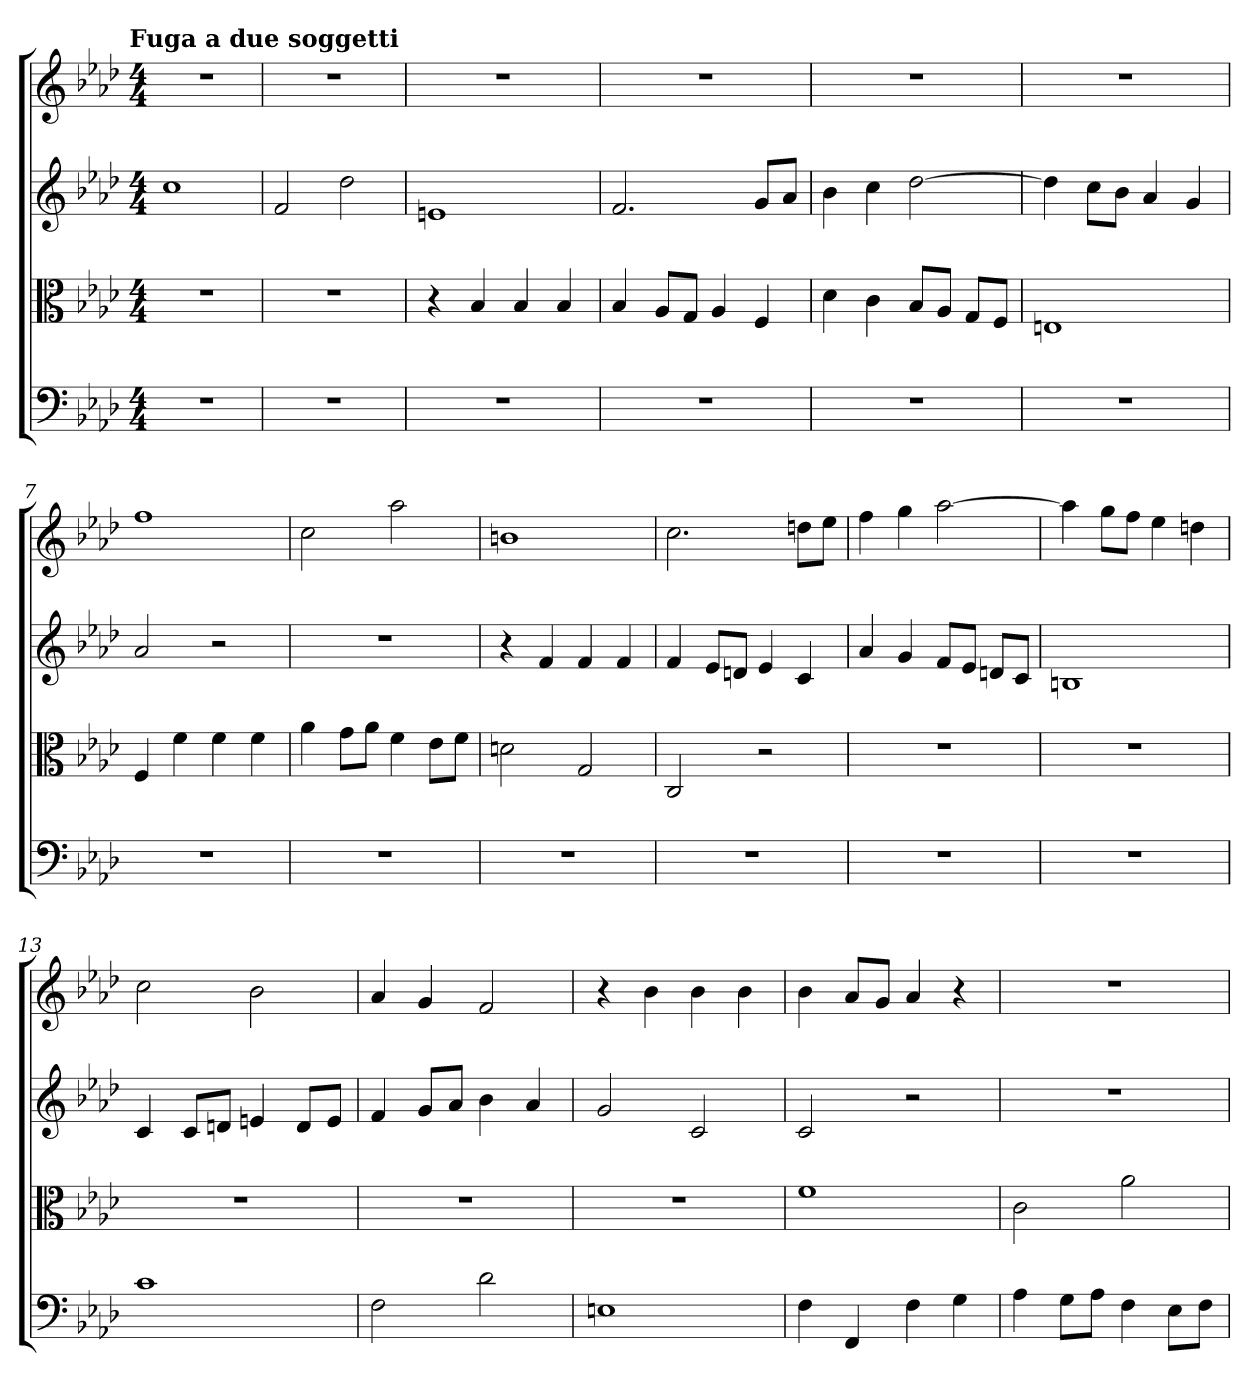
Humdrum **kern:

**kern	**kern	**kern	**kern
*part4	*part3	*part2	*part1
*staff4	*staff3	*staff2	*staff1
*clefF4	*clefC3	*clefG2	*clefG2
*k[b-e-a-d-]	*k[b-e-a-d-]	*k[b-e-a-d-]	*k[b-e-a-d-]
*f:	*f:	*f:	*f:
!!LO:TX:omd:t=Fuga a due soggetti
*M4/4	*M4/4	*M4/4	*M4/4
=	=	=	=
1r	1r	1cc	1r
=2	=2	=2	=2
1r	1r	2f	1r
.	.	2dd-	.
=3	=3	=3	=3
1r	4r	1en	1r
.	4B-	.	.
.	4B-	.	.
.	4B-	.	.
=4	=4	=4	=4
1r	4B-	2.f	1r
.	8A-/L	.	.
.	8G/J	.	.
.	4A-	.	.
.	4F	8g/L	.
.	.	8a-/J	.
=5	=5	=5	=5
1r	4d-	4b-	1r
.	4c	4cc	.
.	8B-/L	[2dd-	.
.	8A-/J	.	.
.	8G/L	.	.
.	8F/J	.	.
=6	=6	=6	=6
1r	1En	4dd-]	1r
.	.	8cc\L	.
.	.	8b-\J	.
.	.	4a-	.
.	.	4g	.
=7	=7	=7	=7
1r	4F	2a-	1ff
.	4f	.	.
.	4f	2r	.
.	4f	.	.
=8	=8	=8	=8
1r	4a-	1r	2cc
.	8g\L	.	.
.	8a-\J	.	.
.	4f	.	2aa-
.	8e-\L	.	.
.	8f\J	.	.
=9	=9	=9	=9
1r	2dn	4r	1bn
.	.	4f	.
.	2G	4f	.
.	.	4f	.
=10	=10	=10	=10
1r	2C	4f	2.cc
.	.	8e-/L	.
.	.	8dn/J	.
.	2r	4e-	.
.	.	4c	8ddn\L
.	.	.	8ee-\J
=11	=11	=11	=11
1r	1r	4a-	4ff
.	.	4g	4gg
.	.	8f/L	[2aa-
.	.	8e-/J	.
.	.	8dn/L	.
.	.	8c/J	.
=12	=12	=12	=12
1r	1r	1Bn	4aa-]
.	.	.	8gg\L
.	.	.	8ff\J
.	.	.	4ee-
.	.	.	4ddn
=13	=13	=13	=13
1c	1r	4c	2cc
.	.	8c/L	.
.	.	8dn/J	.
.	.	4en	2b-
.	.	8d/L	.
.	.	8e/J	.
=14	=14	=14	=14
2F	1r	4f	4a-
.	.	8g/L	4g
.	.	8a-/J	.
2d-	.	4b-	2f
.	.	4a-	.
=15	=15	=15	=15
1En	1r	2g	4r
.	.	.	4b-
.	.	2c	4b-
.	.	.	4b-
=16	=16	=16	=16
4F	1f	2c	4b-
4FF	.	.	8a-/L
.	.	.	8g/J
4F	.	2r	4a-
4G	.	.	4r
=17	=17	=17	=17
4A-	2c	1r	1r
8G\L	.	.	.
8A-\J	.	.	.
4F	2a-	.	.
8E-\L	.	.	.
8F\J	.	.	.
=	=	=	=
*-	*-	*-	*-
